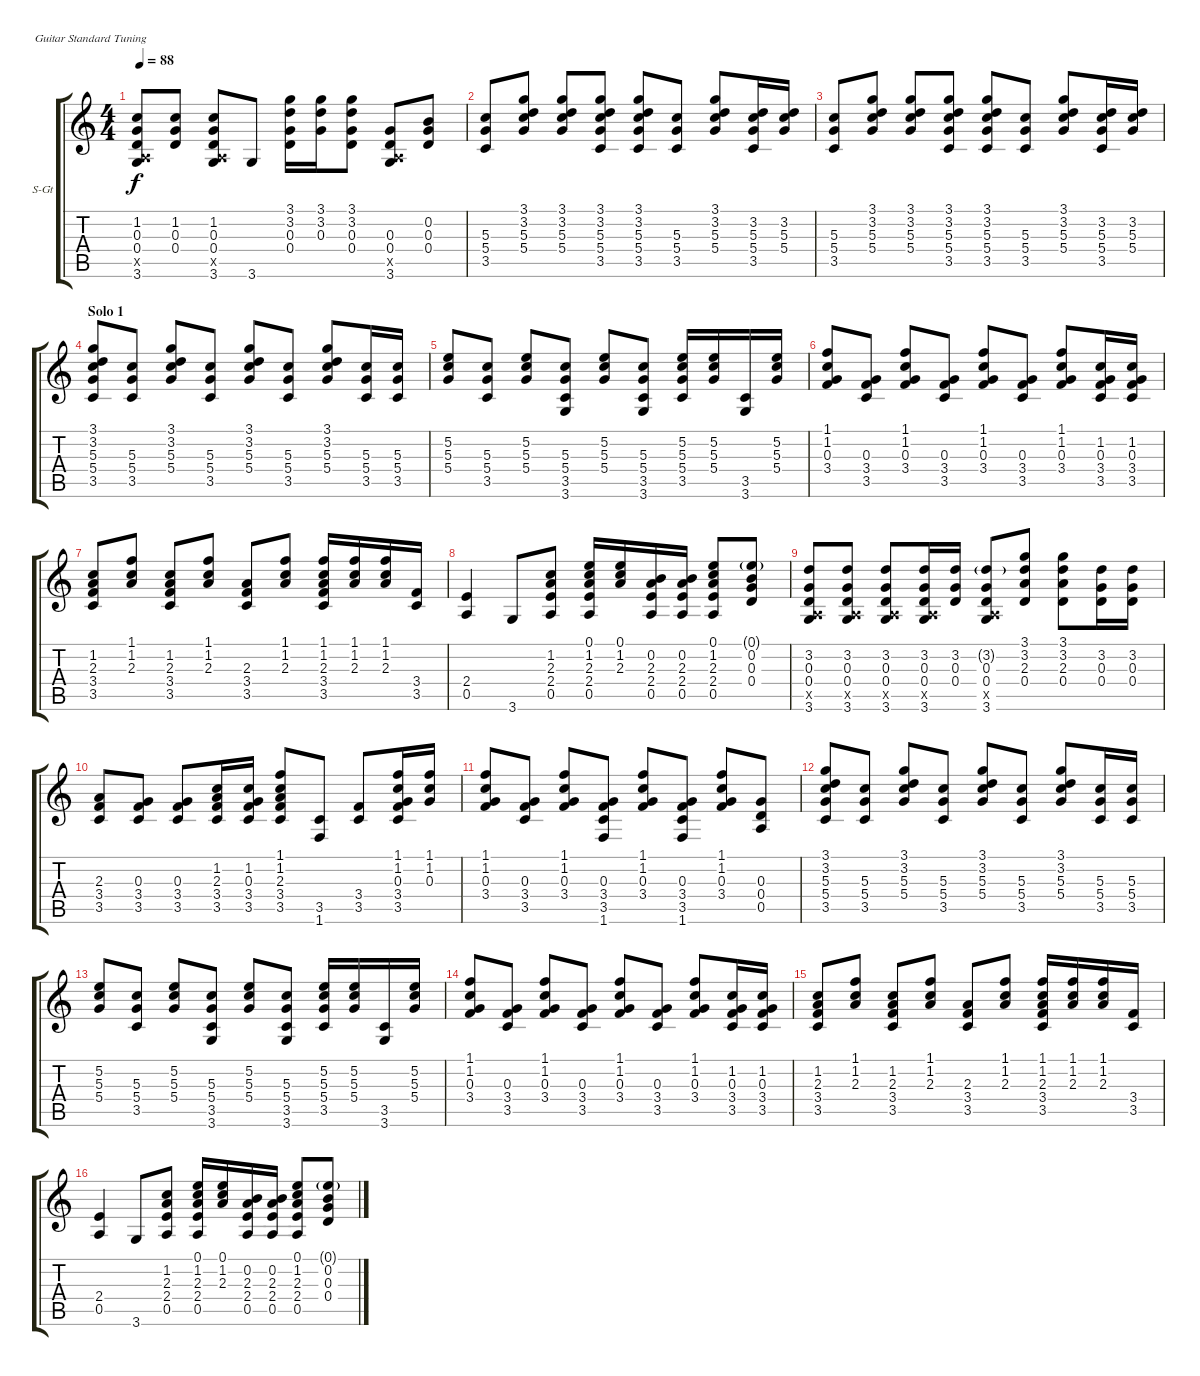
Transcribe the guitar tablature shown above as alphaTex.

\bracketExtendMode groupsimilarinstruments
\firstSystemTrackNameOrientation horizontal
\otherSystemsTrackNameOrientation horizontal
\track ("Rythmic" "S-Gt") {instrument acousticguitarsteel}
\staff {score tabs}
\tuning (E4 B3 G3 D3 A2 E2)
\ts (4 4)
\tempo 88
\clef g2
\ks c
(1.2 0.3 0.4 0.5{x} 3.6).8{dy f} (1.2 0.3 0.4).8 (1.2 0.3 0.4 0.5{x} 3.6).8 3.6.8 (3.1 3.2 0.3 0.4).16 (3.1 3.2 0.3).16 (3.1 3.2 0.3 0.4).8 (0.3 0.4 0.5{x} 3.6).8 (0.2 0.3 0.4).8 |
(5.3 5.4 3.5).8 (3.1 3.2 5.3 5.4).8 (3.1 3.2 5.3 5.4).8 (3.1 3.2 5.3 5.4 3.5).8 (3.1 3.2 5.3 5.4 3.5).8 (5.3 5.4 3.5).8 (3.1 3.2 5.3 5.4).8 (3.2 5.3 5.4 3.5).16 (3.2 5.3 5.4).16 |
(5.3 5.4 3.5).8 (3.1 3.2 5.3 5.4).8 (3.1 3.2 5.3 5.4).8 (3.1 3.2 5.3 5.4 3.5).8 (3.1 3.2 5.3 5.4 3.5).8 (5.3 5.4 3.5).8 (3.1 3.2 5.3 5.4).8 (3.2 5.3 5.4 3.5).16 (3.2 5.3 5.4).16 |
\section ("" "Solo 1")
(3.1 3.2 5.3 5.4 3.5).8 (5.3 5.4 3.5).8 (3.1 3.2 5.3 5.4).8 (5.3 5.4 3.5).8 (3.1 3.2 5.3 5.4).8 (5.3 5.4 3.5).8 (3.1 3.2 5.3 5.4).8 (5.3 5.4 3.5).16 (5.3 5.4 3.5).16 |
(5.2 5.3 5.4).8 (5.3 5.4 3.5).8 (5.2 5.3 5.4).8 (5.3 5.4 3.5 3.6).8 (5.2 5.3 5.4).8 (5.3 5.4 3.5 3.6).8 (5.2 5.3 5.4 3.5).16 (5.2 5.3 5.4).16 (3.5 3.6).16 (5.2 5.3 5.4).16 |
(1.1 1.2 0.3 3.4).8 (0.3 3.4 3.5).8 (1.1 1.2 0.3 3.4).8 (0.3 3.4 3.5).8 (1.1 1.2 0.3 3.4).8 (0.3 3.4 3.5).8 (1.1 1.2 0.3 3.4).8 (1.2 0.3 3.4 3.5).16 (1.2 0.3 3.4 3.5).16 |
(1.2 2.3 3.4 3.5).8 (1.1 1.2 2.3).8 (1.2 2.3 3.4 3.5).8 (1.1 1.2 2.3).8 (2.3 3.4 3.5).8 (1.1 1.2 2.3).8 (1.1 1.2 2.3 3.4 3.5).16 (1.1 1.2 2.3).16 (1.1 1.2 2.3).16 (3.4 3.5).16 |
(2.4 0.5).4 3.6.8 (1.2 2.3 2.4 0.5).8 (0.1 1.2 2.3 2.4 0.5).16 (0.1 1.2 2.3).16 (0.2 2.3 2.4 0.5).16 (0.2 2.3 2.4 0.5).16 (0.1 1.2 2.3 2.4 0.5).8 (0.1{g} 0.2 0.3 0.4).8 |
(3.2 0.3 0.4 0.5{x} 3.6).8 (3.2 0.3 0.4 0.5{x} 3.6).8 (3.2 0.3 0.4 0.5{x} 3.6).8 (3.2 0.3 0.4 0.5{x} 3.6).16 (3.2 0.3 0.4).16 (3.2{g} 0.3 0.4 0.5{x} 3.6).8 (3.1 3.2 2.3 0.4).8 (3.1 3.2 2.3 0.4).8 (3.2 0.3 0.4).16 (3.2 0.3 0.4).16 |
(2.3 3.4 3.5).8 (0.3 3.4 3.5).8 (0.3 3.4 3.5).8 (1.2 2.3 3.4 3.5).16 (1.2 0.3 3.4 3.5).16 (1.1 1.2 2.3 3.4 3.5).8 (3.5 1.6).8 (3.4 3.5).8 (1.1 1.2 0.3 3.4 3.5).16 (1.1 1.2 0.3).16 |
(1.1 1.2 0.3 3.4).8 (0.3 3.4 3.5).8 (1.1 1.2 0.3 3.4).8 (0.3 3.4 3.5 1.6).8 (1.1 1.2 0.3 3.4).8 (0.3 3.4 3.5 1.6).8 (1.1 1.2 0.3 3.4).8 (0.3 0.4 0.5).8 |
(3.1 3.2 5.3 5.4 3.5).8 (5.3 5.4 3.5).8 (3.1 3.2 5.3 5.4).8 (5.3 5.4 3.5).8 (3.1 3.2 5.3 5.4).8 (5.3 5.4 3.5).8 (3.1 3.2 5.3 5.4).8 (5.3 5.4 3.5).16 (5.3 5.4 3.5).16 |
(5.2 5.3 5.4).8 (5.3 5.4 3.5).8 (5.2 5.3 5.4).8 (5.3 5.4 3.5 3.6).8 (5.2 5.3 5.4).8 (5.3 5.4 3.5 3.6).8 (5.2 5.3 5.4 3.5).16 (5.2 5.3 5.4).16 (3.5 3.6).16 (5.2 5.3 5.4).16 |
(1.1 1.2 0.3 3.4).8 (0.3 3.4 3.5).8 (1.1 1.2 0.3 3.4).8 (0.3 3.4 3.5).8 (1.1 1.2 0.3 3.4).8 (0.3 3.4 3.5).8 (1.1 1.2 0.3 3.4).8 (1.2 0.3 3.4 3.5).16 (1.2 0.3 3.4 3.5).16 |
(1.2 2.3 3.4 3.5).8 (1.1 1.2 2.3).8 (1.2 2.3 3.4 3.5).8 (1.1 1.2 2.3).8 (2.3 3.4 3.5).8 (1.1 1.2 2.3).8 (1.1 1.2 2.3 3.4 3.5).16 (1.1 1.2 2.3).16 (1.1 1.2 2.3).16 (3.4 3.5).16 |
(2.4 0.5).4 3.6.8 (1.2 2.3 2.4 0.5).8 (0.1 1.2 2.3 2.4 0.5).16 (0.1 1.2 2.3).16 (0.2 2.3 2.4 0.5).16 (0.2 2.3 2.4 0.5).16 (0.1 1.2 2.3 2.4 0.5).8 (0.1{g} 0.2 0.3 0.4).8
